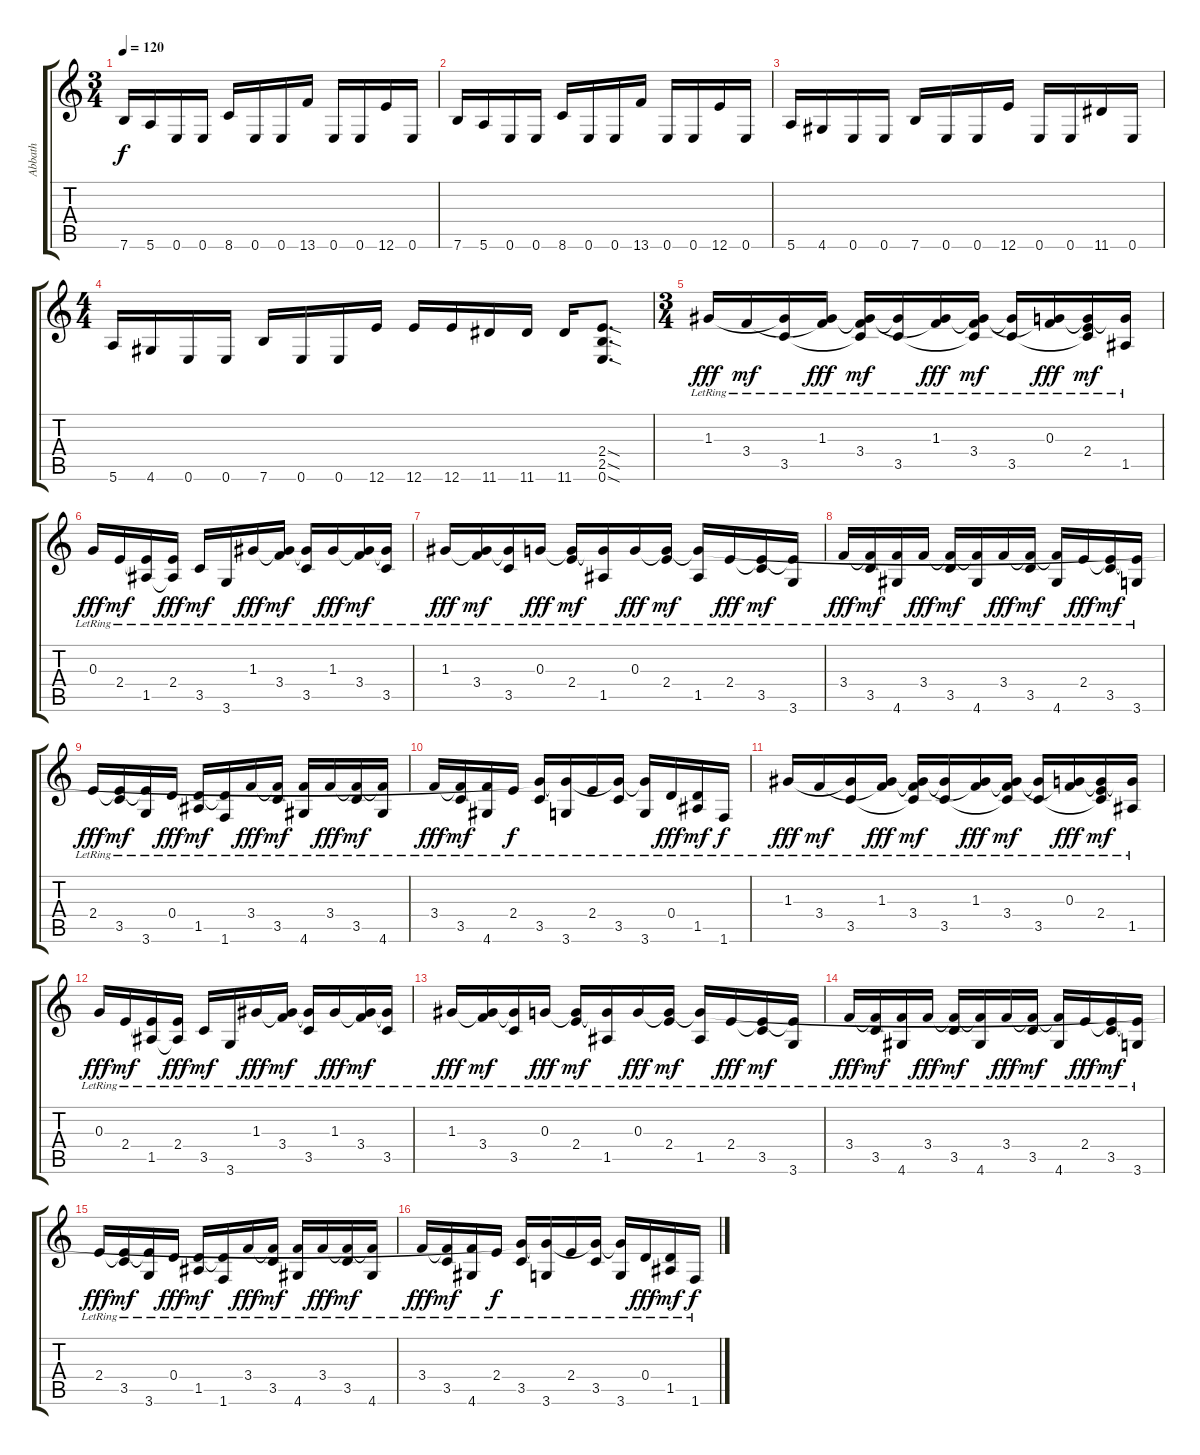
\track ("Abbath" "Abbath") {instrument distortionguitar}
\staff {score tabs}
\tuning (E4 B3 G3 D3 A2 E2) {hide}
\ts (3 4)
\tempo 120
\clef g2
\ks c
7.6.16{dy f} 5.6.16 0.6.16 0.6.16 8.6.16 0.6.16 0.6.16 13.6.16 0.6.16 0.6.16 12.6.16 0.6.16 |
7.6.16 5.6.16 0.6.16 0.6.16 8.6.16 0.6.16 0.6.16 13.6.16 0.6.16 0.6.16 12.6.16 0.6.16 |
5.6.16 4.6.16 0.6.16 0.6.16 7.6.16 0.6.16 0.6.16 12.6.16 0.6.16 0.6.16 11.6.16 0.6.16 |
\ts (4 4)
5.6.16 4.6.16 0.6.16 0.6.16 7.6.16 0.6.16 0.6.16 12.6.16 12.6.16 12.6.16 11.6.16 11.6.16 11.6.16 (2.4{sod} 2.5{sod} 0.6{sod}).8{d} |
\ts (3 4)
1.3{lr}.16{dy fff instrument electricguitarclean} 3.4{lr}.16{dy mf} (1.3{t} 3.5{lr}).16 (1.3{lr} 3.4{t}).16{dy fff} (1.3{t} 3.4{lr} 3.5{t}).16{dy mf} (1.3{t} 3.5{lr}).16 (1.3{lr} 3.4{t}).16{dy fff} (1.3{t} 3.4{lr} 3.5{t}).16{dy mf} (1.3{t} 3.5{lr}).16 (0.3{lr} 3.4{t}).16{dy fff} (0.3{t} 2.4{lr} 3.5{t}).16{dy mf} (0.3{t} 1.5{lr}).16 |
0.3{lr}.16{dy fff} 2.4{lr}.16{dy mf} (2.4{t} 1.5{lr}).16 (2.4{lr} 1.5{t}).16{dy fff} 3.5{lr}.16{dy mf} 3.6{lr}.16 1.3{lr}.16{dy fff} (1.3{t} 3.4{lr}).16{dy mf} (1.3{t} 3.5{lr}).16 1.3{lr}.16{dy fff} (1.3{t} 3.4{lr}).16{dy mf} (1.3{t} 3.5{lr}).16 |
1.3{lr}.16{dy fff} (1.3{t} 3.4{lr}).16{dy mf} (1.3{t} 3.5{lr}).16 0.3{lr}.16{dy fff} (0.3{t} 2.4{lr}).16{dy mf} (0.3{t} 1.5{lr}).16 0.3{lr}.16{dy fff} (0.3{t} 2.4{lr}).16{dy mf} (0.3{t} 1.5{lr}).16 2.4{lr}.16{dy fff} (2.4{t} 3.5{lr}).16{dy mf} (2.4{t} 3.6{lr}).16 |
3.4{lr}.16{dy fff} (3.4{t} 3.5{lr}).16{dy mf} (3.4{t} 4.6{lr}).16 3.4{lr}.16{dy fff} (3.4{t} 3.5{lr}).16{dy mf} (3.4{t} 4.6{lr}).16 3.4{lr}.16{dy fff} (3.4{t} 3.5{lr}).16{dy mf} (3.4{t} 4.6{lr}).16 2.4{lr}.16{dy fff} (2.4{t} 3.5{lr}).16{dy mf} (2.4{t} 3.6{lr}).16 |
2.4{lr}.16{dy fff} (2.4{t} 3.5{lr}).16{dy mf} (2.4{t} 3.6{lr}).16 0.4{lr}.16{dy fff} (0.4{t} 1.5{lr}).16{dy mf} (0.4{t} 1.6{lr}).16 3.4{lr}.16{dy fff} (3.4{t} 3.5{lr}).16{dy mf} (3.4{t} 4.6{lr}).16 3.4{lr}.16{dy fff} (3.4{t} 3.5{lr}).16{dy mf} (3.4{t} 4.6{lr}).16 |
3.4{lr}.16{dy fff} (3.4{t} 3.5{lr}).16{dy mf} (3.4{t} 4.6{lr}).16 2.4{lr}.16{dy f} (0.3{t} 3.5{lr}).16 (0.3{t} 3.6{lr}).16 2.4{lr}.16 (0.3{t} 3.5{lr}).16 (0.3{t} 3.6{lr}).16 0.4{lr}.16{dy fff} (0.4{t} 1.5{lr}).16{dy mf} 1.6{lr}.16{dy f} |
1.3{lr}.16{dy fff} 3.4{lr}.16{dy mf} (1.3{t} 3.5{lr}).16 (1.3{lr} 3.4{t}).16{dy fff} (1.3{t} 3.4{lr} 3.5{t}).16{dy mf} (1.3{t} 3.5{lr}).16 (1.3{lr} 3.4{t}).16{dy fff} (1.3{t} 3.4{lr} 3.5{t}).16{dy mf} (1.3{t} 3.5{lr}).16 (0.3{lr} 3.4{t}).16{dy fff} (0.3{t} 2.4{lr} 3.5{t}).16{dy mf} (0.3{t} 1.5{lr}).16 |
0.3{lr}.16{dy fff} 2.4{lr}.16{dy mf} (2.4{t} 1.5{lr}).16 (2.4{lr} 1.5{t}).16{dy fff} 3.5{lr}.16{dy mf} 3.6{lr}.16 1.3{lr}.16{dy fff} (1.3{t} 3.4{lr}).16{dy mf} (1.3{t} 3.5{lr}).16 1.3{lr}.16{dy fff} (1.3{t} 3.4{lr}).16{dy mf} (1.3{t} 3.5{lr}).16 |
1.3{lr}.16{dy fff} (1.3{t} 3.4{lr}).16{dy mf} (1.3{t} 3.5{lr}).16 0.3{lr}.16{dy fff} (0.3{t} 2.4{lr}).16{dy mf} (0.3{t} 1.5{lr}).16 0.3{lr}.16{dy fff} (0.3{t} 2.4{lr}).16{dy mf} (0.3{t} 1.5{lr}).16 2.4{lr}.16{dy fff} (2.4{t} 3.5{lr}).16{dy mf} (2.4{t} 3.6{lr}).16 |
3.4{lr}.16{dy fff} (3.4{t} 3.5{lr}).16{dy mf} (3.4{t} 4.6{lr}).16 3.4{lr}.16{dy fff} (3.4{t} 3.5{lr}).16{dy mf} (3.4{t} 4.6{lr}).16 3.4{lr}.16{dy fff} (3.4{t} 3.5{lr}).16{dy mf} (3.4{t} 4.6{lr}).16 2.4{lr}.16{dy fff} (2.4{t} 3.5{lr}).16{dy mf} (2.4{t} 3.6{lr}).16 |
2.4{lr}.16{dy fff} (2.4{t} 3.5{lr}).16{dy mf} (2.4{t} 3.6{lr}).16 0.4{lr}.16{dy fff} (0.4{t} 1.5{lr}).16{dy mf} (0.4{t} 1.6{lr}).16 3.4{lr}.16{dy fff} (3.4{t} 3.5{lr}).16{dy mf} (3.4{t} 4.6{lr}).16 3.4{lr}.16{dy fff} (3.4{t} 3.5{lr}).16{dy mf} (3.4{t} 4.6{lr}).16 |
3.4{lr}.16{dy fff} (3.4{t} 3.5{lr}).16{dy mf} (3.4{t} 4.6{lr}).16 2.4{lr}.16{dy f} (0.3{t} 3.5{lr}).16 (0.3{t} 3.6{lr}).16 2.4{lr}.16 (0.3{t} 3.5{lr}).16 (0.3{t} 3.6{lr}).16 0.4{lr}.16{dy fff} (0.4{t} 1.5{lr}).16{dy mf} 1.6{lr}.16{dy f}
